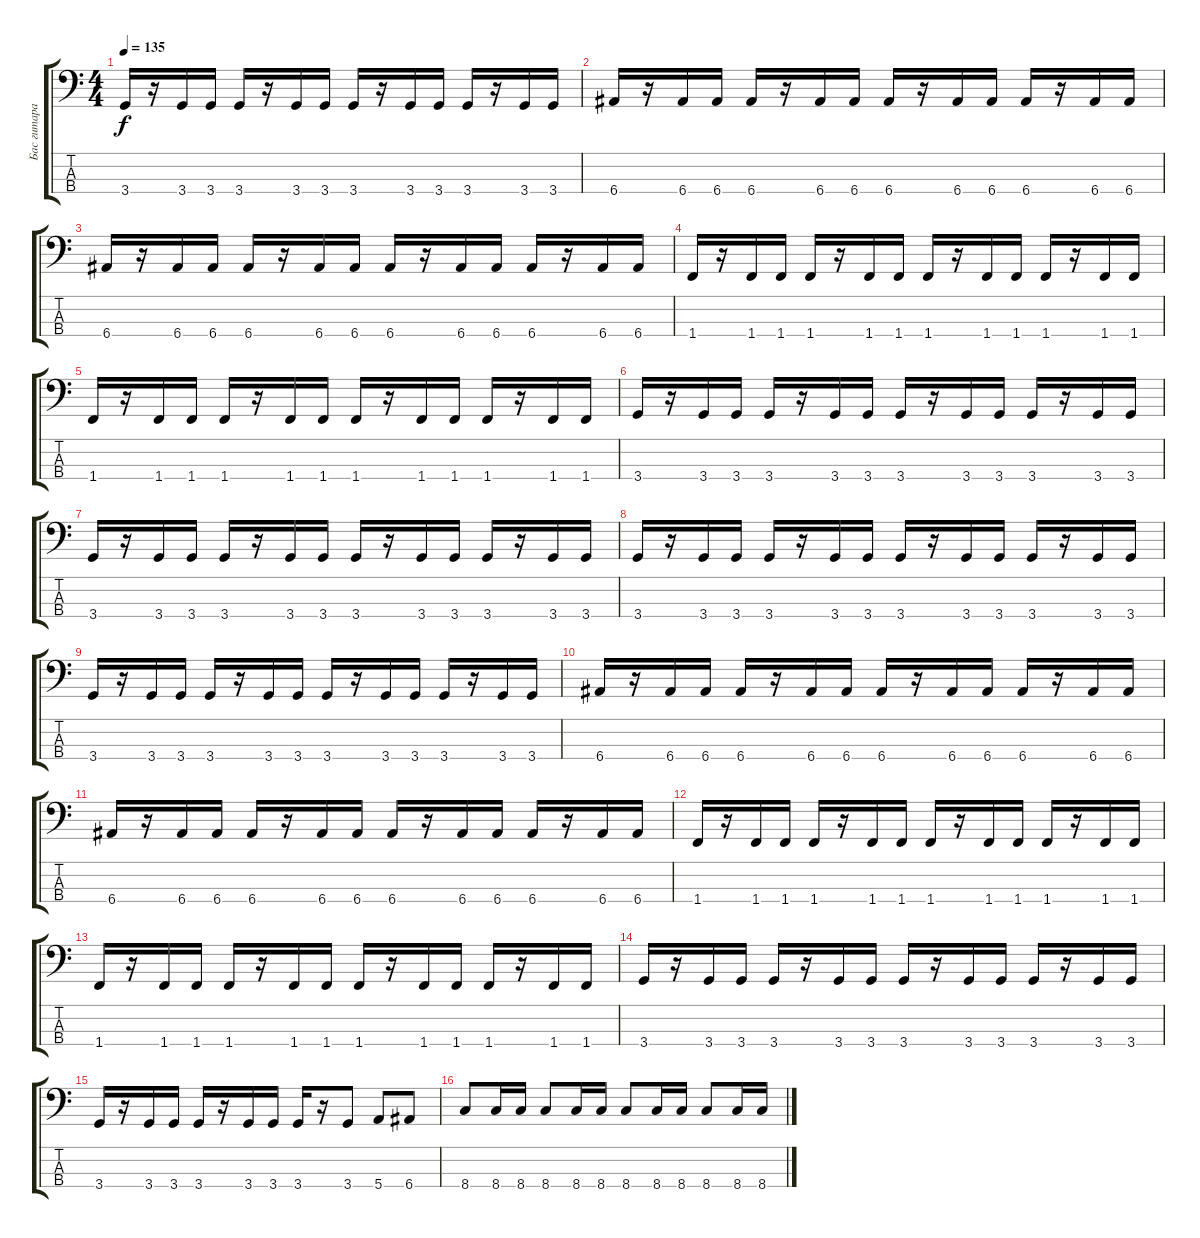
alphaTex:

\track ("Бас гитара" "Бас гитара") {instrument electricbasspick}
\staff {score tabs}
\tuning (G2 D2 A1 E1) {hide}
\ts (4 4)
\tempo 135
\clef f4
\ks c
3.4.16{dy f} r.16 3.4.16 3.4.16 3.4.16 r.16 3.4.16 3.4.16 3.4.16 r.16 3.4.16 3.4.16 3.4.16 r.16 3.4.16 3.4.16 |
6.4.16 r.16 6.4.16 6.4.16 6.4.16 r.16 6.4.16 6.4.16 6.4.16 r.16 6.4.16 6.4.16 6.4.16 r.16 6.4.16 6.4.16 |
6.4.16 r.16 6.4.16 6.4.16 6.4.16 r.16 6.4.16 6.4.16 6.4.16 r.16 6.4.16 6.4.16 6.4.16 r.16 6.4.16 6.4.16 |
1.4.16 r.16 1.4.16 1.4.16 1.4.16 r.16 1.4.16 1.4.16 1.4.16 r.16 1.4.16 1.4.16 1.4.16 r.16 1.4.16 1.4.16 |
1.4.16 r.16 1.4.16 1.4.16 1.4.16 r.16 1.4.16 1.4.16 1.4.16 r.16 1.4.16 1.4.16 1.4.16 r.16 1.4.16 1.4.16 |
3.4.16 r.16 3.4.16 3.4.16 3.4.16 r.16 3.4.16 3.4.16 3.4.16 r.16 3.4.16 3.4.16 3.4.16 r.16 3.4.16 3.4.16 |
3.4.16 r.16 3.4.16 3.4.16 3.4.16 r.16 3.4.16 3.4.16 3.4.16 r.16 3.4.16 3.4.16 3.4.16 r.16 3.4.16 3.4.16 |
3.4.16 r.16 3.4.16 3.4.16 3.4.16 r.16 3.4.16 3.4.16 3.4.16 r.16 3.4.16 3.4.16 3.4.16 r.16 3.4.16 3.4.16 |
3.4.16 r.16 3.4.16 3.4.16 3.4.16 r.16 3.4.16 3.4.16 3.4.16 r.16 3.4.16 3.4.16 3.4.16 r.16 3.4.16 3.4.16 |
6.4.16 r.16 6.4.16 6.4.16 6.4.16 r.16 6.4.16 6.4.16 6.4.16 r.16 6.4.16 6.4.16 6.4.16 r.16 6.4.16 6.4.16 |
6.4.16 r.16 6.4.16 6.4.16 6.4.16 r.16 6.4.16 6.4.16 6.4.16 r.16 6.4.16 6.4.16 6.4.16 r.16 6.4.16 6.4.16 |
1.4.16 r.16 1.4.16 1.4.16 1.4.16 r.16 1.4.16 1.4.16 1.4.16 r.16 1.4.16 1.4.16 1.4.16 r.16 1.4.16 1.4.16 |
1.4.16 r.16 1.4.16 1.4.16 1.4.16 r.16 1.4.16 1.4.16 1.4.16 r.16 1.4.16 1.4.16 1.4.16 r.16 1.4.16 1.4.16 |
3.4.16 r.16 3.4.16 3.4.16 3.4.16 r.16 3.4.16 3.4.16 3.4.16 r.16 3.4.16 3.4.16 3.4.16 r.16 3.4.16 3.4.16 |
3.4.16 r.16 3.4.16 3.4.16 3.4.16 r.16 3.4.16 3.4.16 3.4.16 r.16 3.4.8 5.4.8 6.4.8 |
8.4.8 8.4.16 8.4.16 8.4.8 8.4.16 8.4.16 8.4.8 8.4.16 8.4.16 8.4.8 8.4.16 8.4.16
